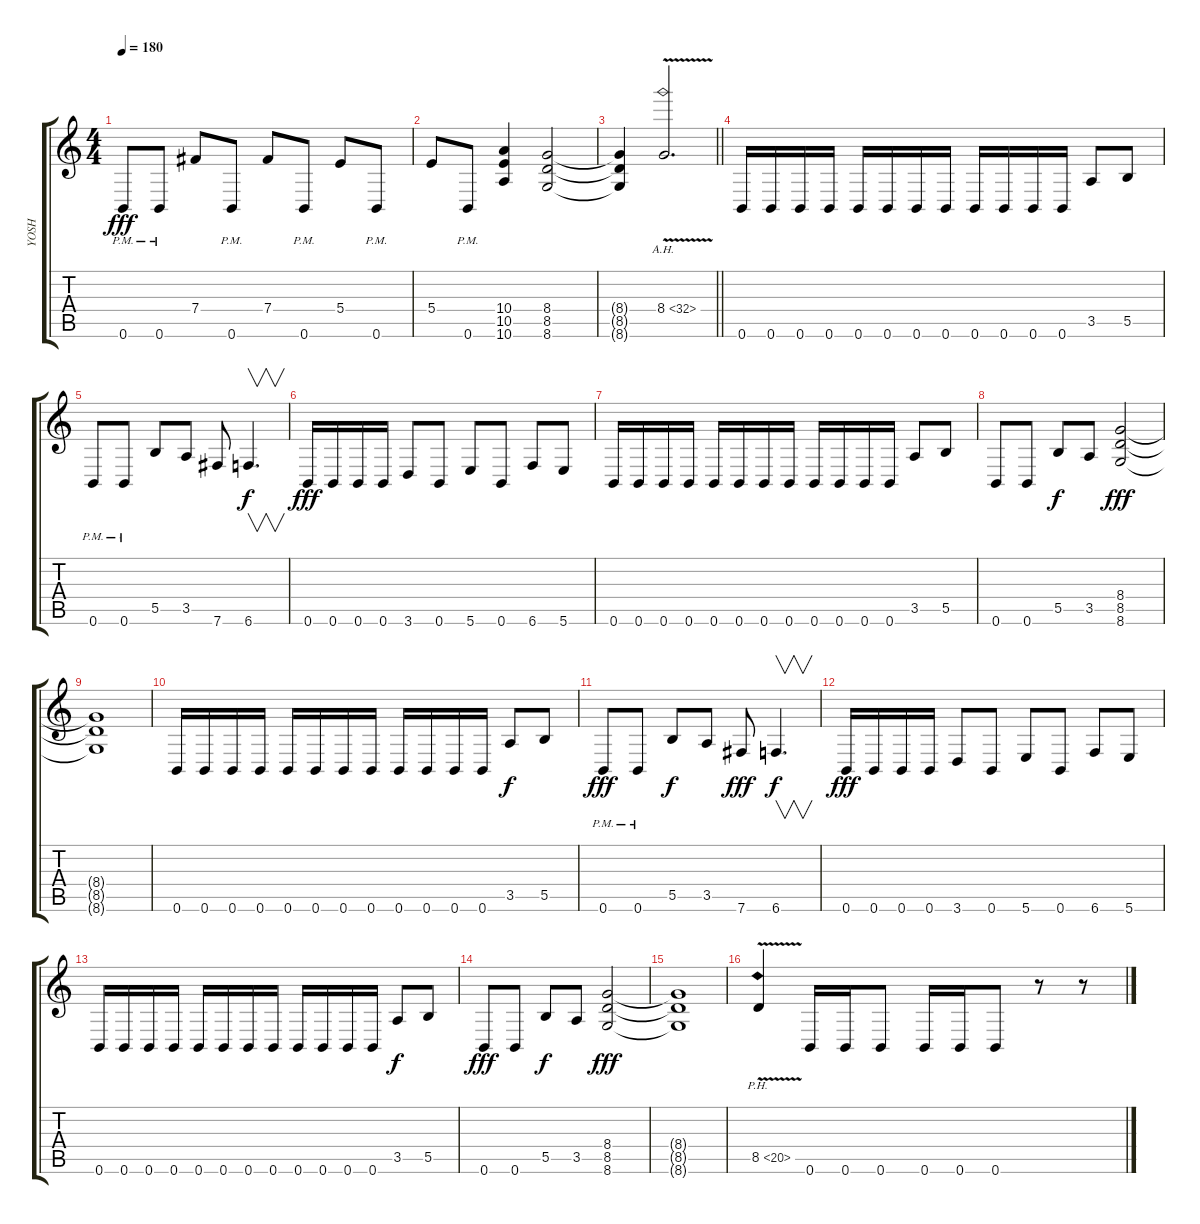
\track ("YOSH" "YOSH") {instrument overdrivenguitar}
\staff {score tabs}
\tuning (Db4 Ab3 E3 B2 Gb2 B1) {hide}
\ts (4 4)
\tempo 180
\clef g2
\ks c
0.6{pm}.8{dy fff} 0.6{pm}.8 7.4.8 0.6{pm}.8 7.4.8 0.6{pm}.8 5.4.8 0.6{pm}.8 |
5.4.8 0.6{pm}.8 (10.4 10.5 10.6).4 (8.4 8.5 8.6).2 |
\barLineRight lightlight
(8.4{t} 8.5{t} 8.6{t}).4 8.4{ah 24 v}.2{d} |
0.6.16 0.6.16 0.6.16 0.6.16 0.6.16 0.6.16 0.6.16 0.6.16 0.6.16 0.6.16 0.6.16 0.6.16 3.5.8 5.5.8 |
0.6{pm}.8 0.6{pm}.8 5.5.8 3.5.8 7.6.8 6.6.4{v d dy f} |
0.6.16{dy fff} 0.6.16 0.6.16 0.6.16 3.6.8 0.6.8 5.6.8 0.6.8 6.6.8 5.6.8 |
0.6.16 0.6.16 0.6.16 0.6.16 0.6.16 0.6.16 0.6.16 0.6.16 0.6.16 0.6.16 0.6.16 0.6.16 3.5.8 5.5.8 |
0.6.8 0.6.8 5.5.8{dy f} 3.5.8 (8.4 8.5 8.6).2{dy fff} |
(8.4{t} 8.5{t} 8.6{t}).1 |
0.6.16 0.6.16 0.6.16 0.6.16 0.6.16 0.6.16 0.6.16 0.6.16 0.6.16 0.6.16 0.6.16 0.6.16 3.5.8{dy f} 5.5.8 |
0.6{pm}.8{dy fff} 0.6{pm}.8 5.5.8{dy f} 3.5.8 7.6.8{dy fff} 6.6.4{v d dy f} |
0.6.16{dy fff} 0.6.16 0.6.16 0.6.16 3.6.8 0.6.8 5.6.8 0.6.8 6.6.8 5.6.8 |
0.6.16 0.6.16 0.6.16 0.6.16 0.6.16 0.6.16 0.6.16 0.6.16 0.6.16 0.6.16 0.6.16 0.6.16 3.5.8{dy f} 5.5.8 |
0.6.8{dy fff} 0.6.8 5.5.8{dy f} 3.5.8 (8.4 8.5 8.6).2{dy fff} |
(8.4{t} 8.5{t} 8.6{t}).1 |
8.5{ph 12 v}.4 0.6.16 0.6.16 0.6.8 0.6.16 0.6.16 0.6.8 r.8 r.8
